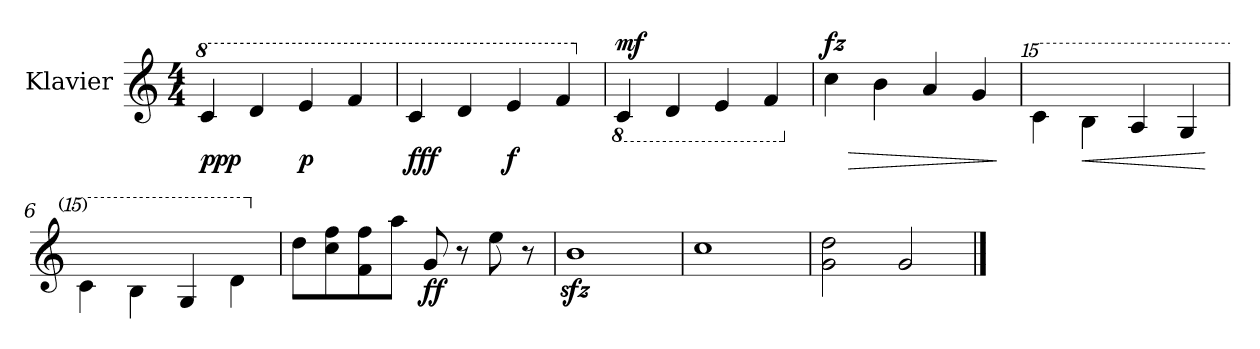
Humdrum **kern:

**kern	**dynam
*part1	*part1
*staff1	*staff1
*I"Klavier	*
*I'Klav.	*
*clefG2	*
*k[]	*
*M4/4	*
*8va	*
=1	=1
!	!LO:DY:b
4cc/	ppp
4dd/	.
!	!LO:DY:b
4ee/	p
4ff/	.
=2	=2
!	!LO:DY:b
4cc/	fff
4dd/	.
!	!LO:DY:b
4ee/	f
4ff/	.
=3	=3
*X8va	*
*8ba	*
!	!LO:DY:a
4C/	mf
4D/	.
4E/	.
4F/	.
=4	=4
*X8ba	*
!	!LO:HP:b
!	!LO:DY:n=1:a
4cc\	> fz
4b\	.
4a/	.
4g/	.
.	]
=5	=5
*15ma	*
4ccc\	.
!	!LO:HP:b
4bb\	<
4aa/	.
4gg/	.
.	[
!!LO:LB:g=z
=6	=6
4ccc\	.
4bb\	.
4gg/	.
4ddd\	.
=7	=7
*X15ma	*
8dd\L	.
8cc\ 8ff\	.
8f\ 8ff\	.
8aa\J	.
!	!LO:DY:b
8g/	ff
8r	.
8ee\	.
8r	.
=8	=8
1bzz>	.
=9	=9
1cc	.
=10	=10
2g\ 2dd\	.
2g/	.
==	==
*-	*-
